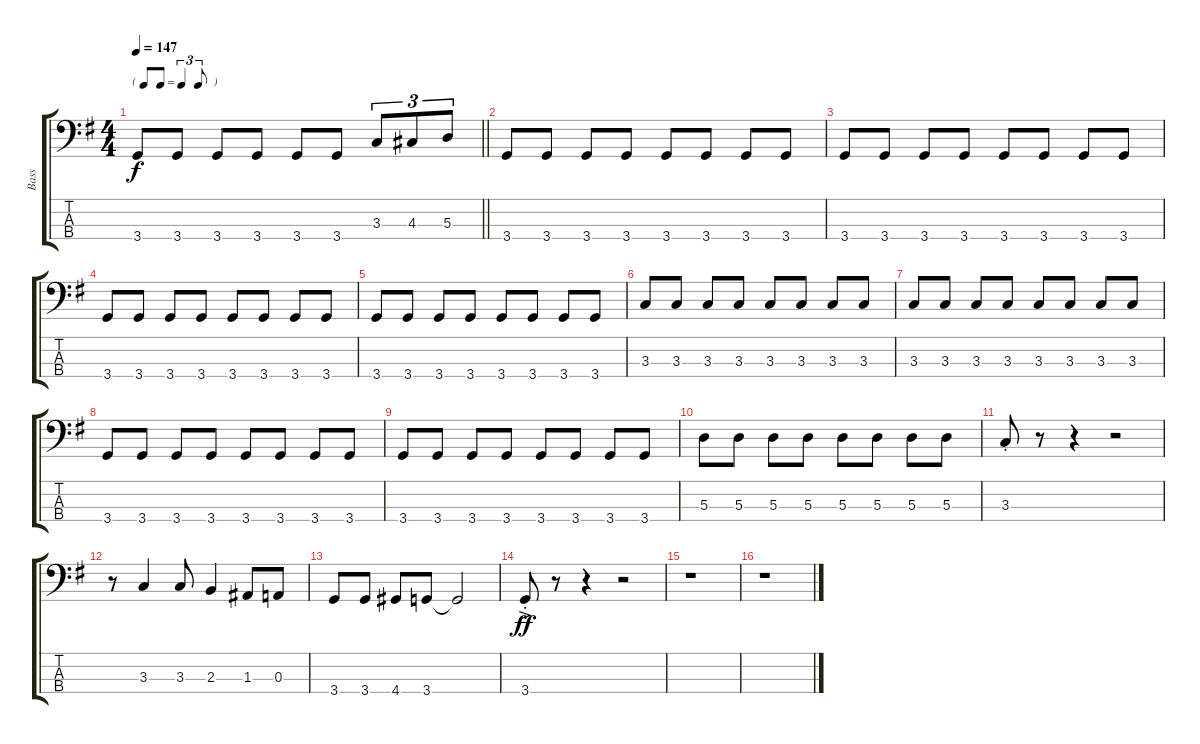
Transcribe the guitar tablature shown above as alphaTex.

\track ("Bass" "Bass") {instrument electricbassfinger}
\staff {score tabs}
\tuning (G2 D2 A1 E1) {hide}
\ts (4 4)
\tf triplet8th
\tempo 147
\clef f4
\barLineRight lightlight
\ks g
3.4.8{dy f} 3.4.8 3.4.8 3.4.8 3.4.8 3.4.8 3.3.8{tu (3 2)} 4.3.8{tu (3 2)} 5.3.8{tu (3 2)} |
3.4.8 3.4.8 3.4.8 3.4.8 3.4.8 3.4.8 3.4.8 3.4.8 |
3.4.8 3.4.8 3.4.8 3.4.8 3.4.8 3.4.8 3.4.8 3.4.8 |
3.4.8 3.4.8 3.4.8 3.4.8 3.4.8 3.4.8 3.4.8 3.4.8 |
3.4.8 3.4.8 3.4.8 3.4.8 3.4.8 3.4.8 3.4.8 3.4.8 |
3.3.8 3.3.8 3.3.8 3.3.8 3.3.8 3.3.8 3.3.8 3.3.8 |
3.3.8 3.3.8 3.3.8 3.3.8 3.3.8 3.3.8 3.3.8 3.3.8 |
3.4.8 3.4.8 3.4.8 3.4.8 3.4.8 3.4.8 3.4.8 3.4.8 |
3.4.8 3.4.8 3.4.8 3.4.8 3.4.8 3.4.8 3.4.8 3.4.8 |
5.3.8 5.3.8 5.3.8 5.3.8 5.3.8 5.3.8 5.3.8 5.3.8 |
3.3{st}.8 r.8 r.4 r.2 |
r.8 3.3.4 3.3.8 2.3.4 1.3.8 0.3.8 |
3.4.8 3.4.8 4.4.8 3.4.8 3.4{t}.2 |
3.4{ac st}.8{dy ff} r.8 r.4 r.2 |
r.1 |
r.1
